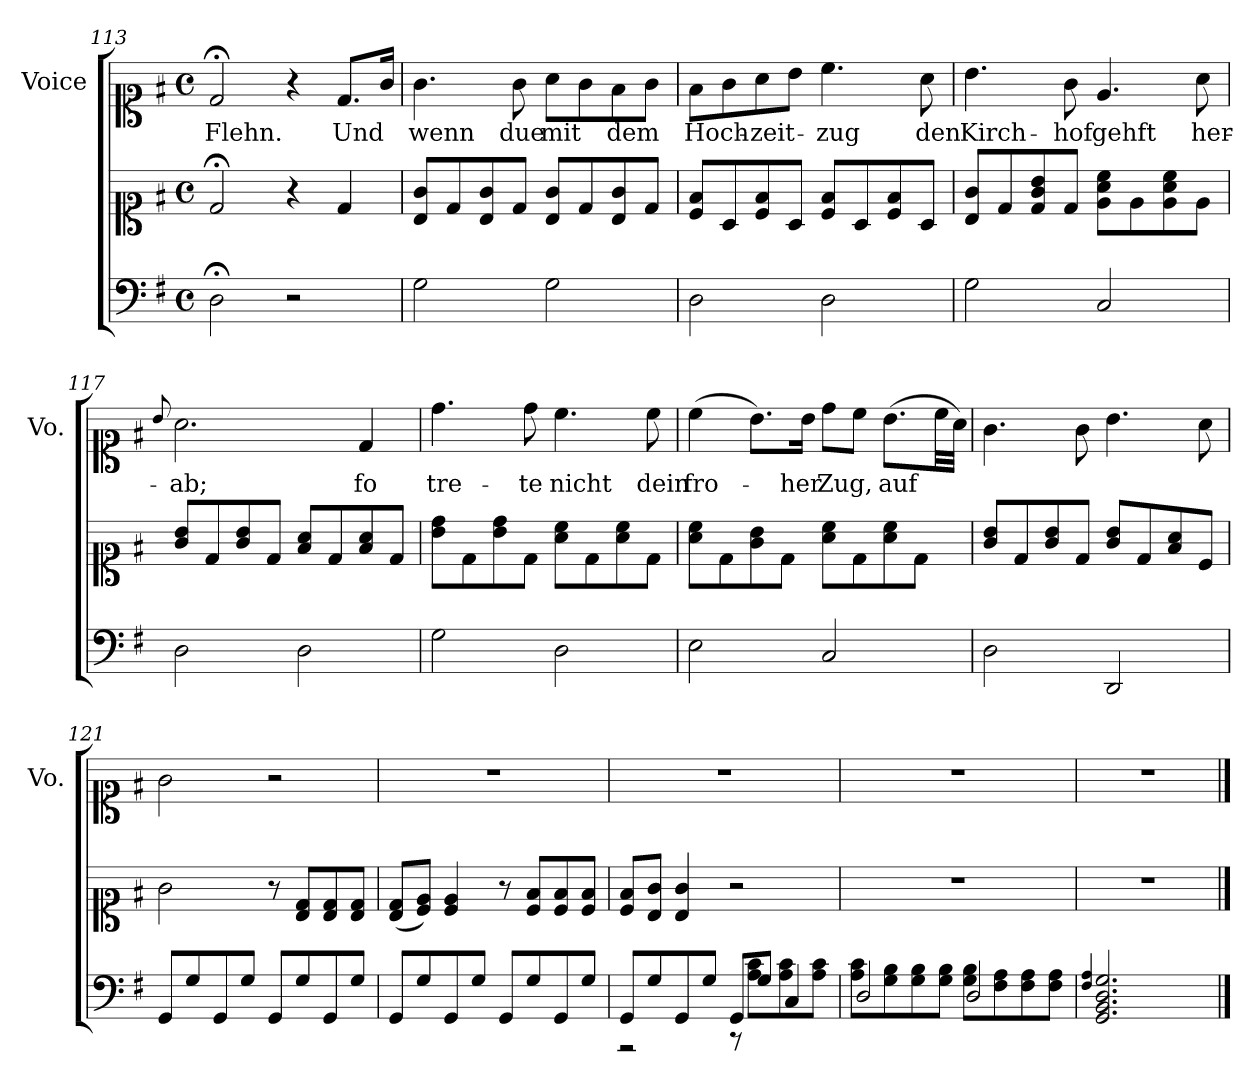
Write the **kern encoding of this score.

**kern	**kern	**kern	**text
*part2	*part2	*part1	*part1
*staff3	*staff2	*staff1	*staff1
*	*	*I"Voice	*
*	*	*I'Vo.	*
*clefF4	*clefC1	*clefC1	*
*k[f#]	*k[f#]	*k[f#]	*
*M4/4	*M4/4	*M4/4	*
*met(c)	*met(c)	*met(c)	*
=113	=113	=113	=113
2D;<\	2d;</	2d;</	Flehn.
2r	4r	4r	.
.	4d/	8.d/L	Und
.	.	16g/Jk	.
=114	=114	=114	=114
2G\	8B/ 8g/L	4.g\	wenn
.	8d/	.	.
.	8B/ 8g/	.	.
.	8d/J	8g\	due
2G\	8B/ 8g/L	8a\L	mit
.	8d/	8g\	.
.	8B/ 8g/	8f#\	dem
.	8d/J	8g\J	.
!!LO:LB:g=z
=115	=115	=115	=115
2D\	8c/ 8f#/L	8f#\L	Hoch-
.	8A/	8g\	.
.	8c/ 8f#/	8a\	-zeit-
.	8A/J	8b\J	.
2D\	8c/ 8f#/L	4.cc\	-zug
.	8A/	.	.
.	8c/ 8f#/	.	.
.	8A/J	8a\	den
=116	=116	=116	=116
2G\	8B/ 8g/L	4.b\	Kirch-
.	8d/	.	.
.	8d/ 8g/ 8b/	.	.
.	8d/J	8g\	-hof
2C/	8e\ 8a\ 8cc\L	4.e/	gehft
.	8e\	.	.
.	8e\ 8a\ 8cc\	.	.
.	8e\J	8a\	her-
=117	=117	=117	=117
.	.	8qqb/	.
2D\	8g/ 8b/L	2.a\	-ab;
.	8d/	.	.
.	8g/ 8b/	.	.
.	8d/J	.	.
2D\	8f#/ 8a/L	.	.
.	8d/	.	.
.	8f#/ 8a/	4d/	fo
.	8d/J	.	.
=118	=118	=118	=118
2G\	8b\ 8dd\L	4.dd\	tre-
.	8d\	.	.
.	8b\ 8dd\	.	.
.	8d\J	8dd\	-te
2D\	8a\ 8cc\L	4.cc\	nicht
.	8d\	.	.
.	8a\ 8cc\	.	.
.	8d\J	8cc\	dein
!!LO:LB:g=z
=119	=119	=119	=119
2E\	8a\ 8cc\L	(4cc\	fro-
.	8d\	.	.
.	8g\ 8b\	8.b\L)	.
.	8d\J	.	.
.	.	16b\Jk	-her
2C/	8a\ 8cc\L	8dd\L	Zug,
.	8d\	8cc\J	.
.	8a\ 8cc\	(8.b\L	auf
.	8d\J	.	.
.	.	32cc\LL	.
.	.	32a\JJJ)	.
=120	=120	=120	=120
2D\	8g/ 8b/L	4.g\	.
.	8d/	.	.
.	8g/ 8b/	.	.
.	8d/J	8g\	.
2DD/	8g/ 8b/L	4.b\	.
.	8d/	.	.
.	8f#/ 8a/	.	.
.	8c/J	8a\	.
=121	=121	=121	=121
8GG/L	2g\	2g\	.
8G/	.	.	.
8GG/	.	.	.
8G/J	.	.	.
8GG/L	8r	2r	.
8G/	8B/ 8d/L	.	.
8GG/	8B/ 8d/	.	.
8G/J	8B/ 8d/J	.	.
=122	=122	=122	=122
8GG/L	(8B/ 8d/L	1r	.
8G/	8c/ 8e/J)	.	.
8GG/	4c/ 4e/	.	.
8G/J	.	.	.
8GG/L	8r	.	.
8G/	8c/ 8f#/L	.	.
8GG/	8c/ 8f#/	.	.
8G/J	8c/ 8f#/J	.	.
=123	=123	=123	=123
*^	*	*	*
8GG/L	2r	8c/ 8f#/L	1r	.
8G/	.	8B/ 8g/J	.	.
8GG/	.	4B/ 4g/	.	.
8G/J	.	.	.	.
8GG/L	8r	2r	.	.
8G/J	8A\ 8c\L	.	.	.
4C/	8A\ 8c\	.	.	.
.	8A\ 8c\J	.	.	.
!!LO:PB:g=z
=124	=124	=124	=124	=124
2D/	8A\ 8c\L	1r	1r	.
.	8G\ 8B\	.	.	.
.	8G\ 8B\	.	.	.
.	8G\ 8B\J	.	.	.
2D/	8G\ 8B\L	.	.	.
.	8F#\ 8A\	.	.	.
.	8F#\ 8A\	.	.	.
.	8F#\ 8A\J	.	.	.
*v	*v	*	*	*
=125	=125	=125	=125
4qqF#/ 4qqA/	.	.	.
2.GG/ 2.BB/ 2.D/ 2.G/	1r	1r	.
4ryy	.	.	.
==	==	==	==
*-	*-	*-	*-
